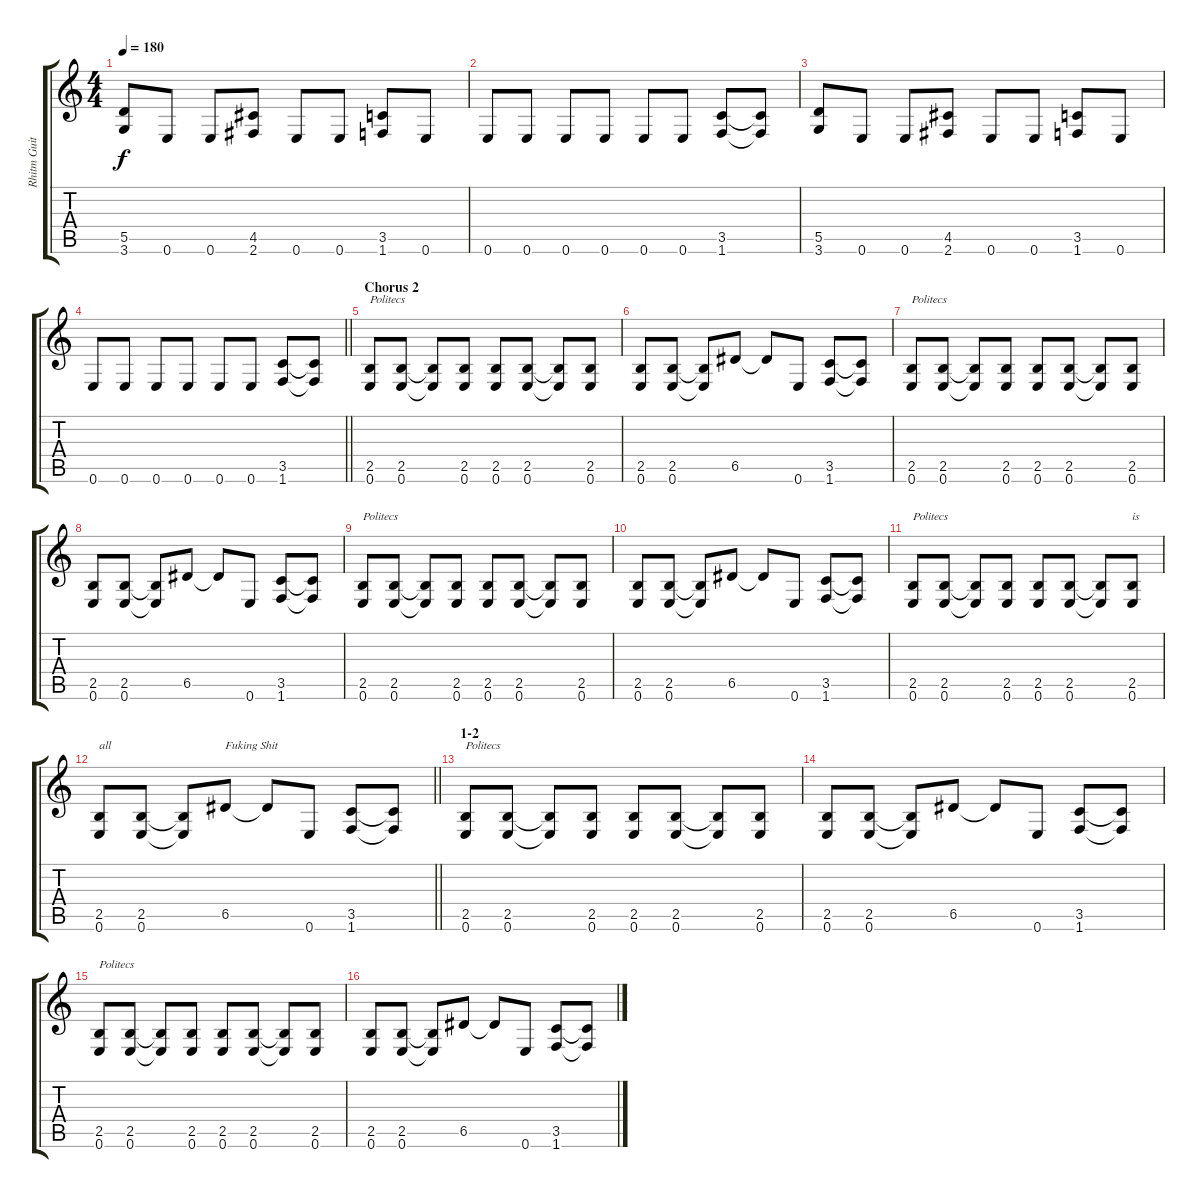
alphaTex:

\track ("Rhitm Guitar" "Rhitm Guit") {instrument distortionguitar}
\staff {score tabs}
\tuning (E4 B3 G3 D3 A2 E2) {hide}
\ts (4 4)
\tempo 180
\clef g2
\ks c
(5.5 3.6).8{dy f} 0.6.8 0.6.8 (4.5 2.6).8 0.6.8 0.6.8 (3.5 1.6).8 0.6.8 |
0.6.8 0.6.8 0.6.8 0.6.8 0.6.8 0.6.8 (3.5 1.6).8 (3.5{t} 1.6{t}).8 |
(5.5 3.6).8 0.6.8 0.6.8 (4.5 2.6).8 0.6.8 0.6.8 (3.5 1.6).8 0.6.8 |
\barLineRight lightlight
0.6.8 0.6.8 0.6.8 0.6.8 0.6.8 0.6.8 (3.5 1.6).8 (3.5{t} 1.6{t}).8 |
\section ("" "Chorus 2")
(2.5 0.6).8{txt "Politecs"} (2.5 0.6).8 (2.5{t} 0.6{t}).8 (2.5 0.6).8 (2.5 0.6).8 (2.5 0.6).8 (2.5{t} 0.6{t}).8 (2.5 0.6).8 |
(2.5 0.6).8 (2.5 0.6).8 (2.5{t} 0.6{t}).8 6.5.8 6.5{t}.8 0.6.8 (3.5 1.6).8 (3.5{t} 1.6{t}).8 |
(2.5 0.6).8{txt "Politecs"} (2.5 0.6).8 (2.5{t} 0.6{t}).8 (2.5 0.6).8 (2.5 0.6).8 (2.5 0.6).8 (2.5{t} 0.6{t}).8 (2.5 0.6).8 |
(2.5 0.6).8 (2.5 0.6).8 (2.5{t} 0.6{t}).8 6.5.8 6.5{t}.8 0.6.8 (3.5 1.6).8 (3.5{t} 1.6{t}).8 |
(2.5 0.6).8{txt "Politecs"} (2.5 0.6).8 (2.5{t} 0.6{t}).8 (2.5 0.6).8 (2.5 0.6).8 (2.5 0.6).8 (2.5{t} 0.6{t}).8 (2.5 0.6).8 |
(2.5 0.6).8 (2.5 0.6).8 (2.5{t} 0.6{t}).8 6.5.8 6.5{t}.8 0.6.8 (3.5 1.6).8 (3.5{t} 1.6{t}).8 |
(2.5 0.6).8{txt "Politecs"} (2.5 0.6).8 (2.5{t} 0.6{t}).8 (2.5 0.6).8 (2.5 0.6).8 (2.5 0.6).8 (2.5{t} 0.6{t}).8 (2.5 0.6).8{txt "is"} |
\barLineRight lightlight
(2.5 0.6).8{txt "all"} (2.5 0.6).8 (2.5{t} 0.6{t}).8 6.5.8{txt "Fuking Shit"} 6.5{t}.8 0.6.8 (3.5 1.6).8 (3.5{t} 1.6{t}).8 |
\section ("" "1-2")
(2.5 0.6).8{txt "Politecs"} (2.5 0.6).8 (2.5{t} 0.6{t}).8 (2.5 0.6).8 (2.5 0.6).8 (2.5 0.6).8 (2.5{t} 0.6{t}).8 (2.5 0.6).8 |
(2.5 0.6).8 (2.5 0.6).8 (2.5{t} 0.6{t}).8 6.5.8 6.5{t}.8 0.6.8 (3.5 1.6).8 (3.5{t} 1.6{t}).8 |
(2.5 0.6).8{txt "Politecs"} (2.5 0.6).8 (2.5{t} 0.6{t}).8 (2.5 0.6).8 (2.5 0.6).8 (2.5 0.6).8 (2.5{t} 0.6{t}).8 (2.5 0.6).8 |
(2.5 0.6).8 (2.5 0.6).8 (2.5{t} 0.6{t}).8 6.5.8 6.5{t}.8 0.6.8 (3.5 1.6).8 (3.5{t} 1.6{t}).8
